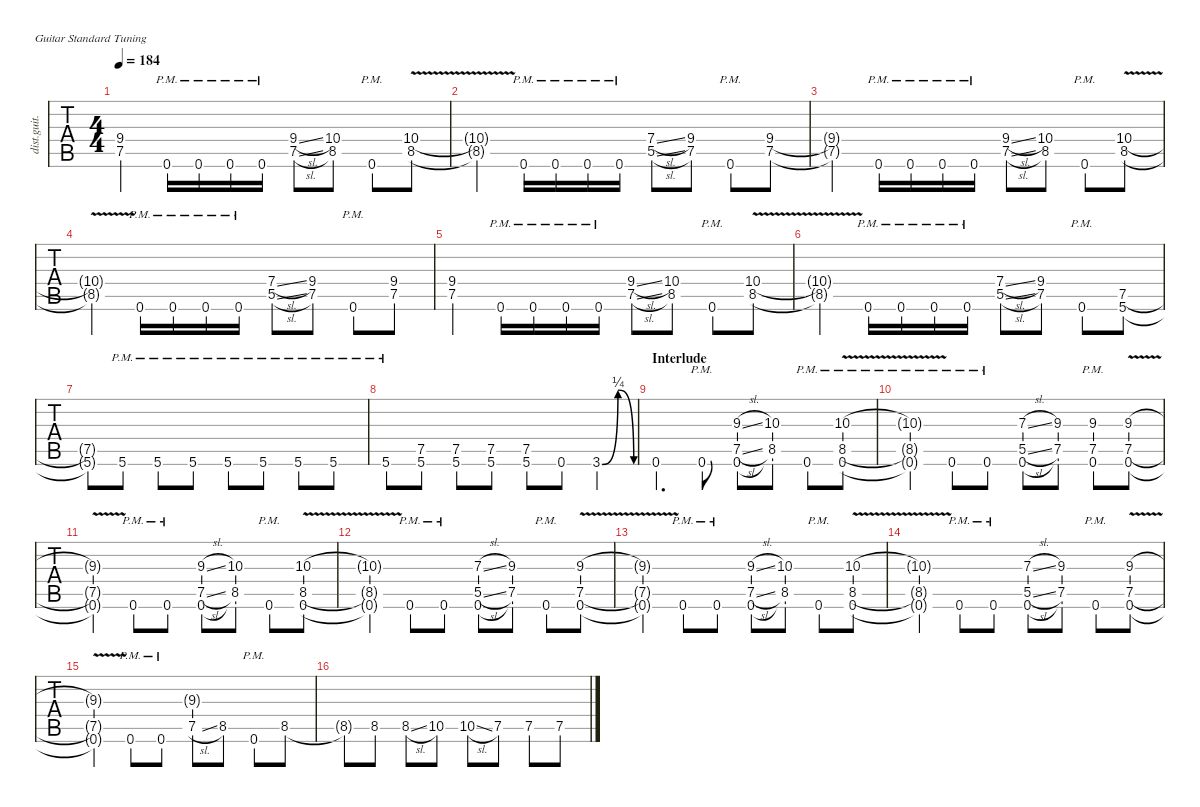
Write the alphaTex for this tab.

\defaultSystemsLayout 4
\hideDynamics
\bracketExtendMode nobrackets
\otherSystemsTrackNameOrientation horizontal
\track ("Rhythm Guitar (James)" "dist.guit.") {defaultSystemsLayout 4 multiBarRest instrument distortionguitar}
\staff {tabs}
\tuning (E4 B3 G3 D3 A2 E2)
\ts (4 4)
\beaming (8 2 2 2 2)
\tempo 184
\clef g2
\ks c
(7.5 9.4).4{dy mf} 0.6{pm}.16 0.6{pm}.16 0.6{pm}.16 0.6{pm}.16 (7.5{sl} 9.4{sl}).8 (8.5 10.4).8 0.6{pm}.8 (8.5{v} 10.4{v}).8 |
(10.4{v t} 8.5{v t}).4 0.6{pm}.16 0.6{pm}.16 0.6{pm}.16 0.6{pm}.16 (5.5{sl} 7.4{sl}).8 (7.5 9.4).8 0.6{pm}.8 (7.5 9.4).8 |
(7.5{t} 9.4{t}).4 0.6{pm}.16 0.6{pm}.16 0.6{pm}.16 0.6{pm}.16 (7.5{sl} 9.4{sl}).8 (8.5 10.4).8 0.6{pm}.8 (8.5{v} 10.4{v}).8 |
(10.4{v t} 8.5{v t}).4 0.6{pm}.16 0.6{pm}.16 0.6{pm}.16 0.6{pm}.16 (5.5{sl} 7.4{sl}).8 (7.5 9.4).8 0.6{pm}.8 (7.5 9.4).8 |
(7.5 9.4).4 0.6{pm}.16 0.6{pm}.16 0.6{pm}.16 0.6{pm}.16 (7.5{sl} 9.4{sl}).8 (8.5 10.4).8 0.6{pm}.8 (8.5{v} 10.4{v}).8 |
(10.4{v t} 8.5{v t}).4 0.6{pm}.16 0.6{pm}.16 0.6{pm}.16 0.6{pm}.16 (5.5{sl} 7.4{sl}).8 (7.5 9.4).8 0.6{pm}.8 (7.5 5.6).8 |
(5.6{t} 7.5{t}).8 5.6{pm}.8 5.6{pm}.8 5.6{pm}.8 5.6{pm}.8 5.6{pm}.8 5.6{pm}.8 5.6{pm}.8 |
5.6{pm}.8 (5.6 7.5).8 (5.6 7.5).8 (5.6 7.5).8 (5.6 7.5).8 0.6.8 3.6{be (bendrelease 0 0 16.8 1 34.8 1 51 0)}.4 |
\section ("" "Interlude")
0.6.4{d} 0.6{pm}.8 (7.5{sl} 0.6 9.3{sl}).8 (8.5 10.3 0.6{t}).8 0.6{pm}.8 (8.5{v} 0.6{pm} 10.3{v}).8 |
(8.5{v t} 0.6{pm t} 10.3{v t}).4 0.6{pm}.8 0.6{pm}.8 (5.5{sl} 0.6 7.3{sl}).8 (7.5 9.3 0.6{t}).8 (0.6{pm} 7.5 9.3).8 (7.5{v} 0.6 9.3{v}).8 |
(0.6{t} 7.5{v t} 9.3{v t}).4 0.6{pm}.8 0.6{pm}.8 (7.5{sl} 0.6 9.3{sl}).8 (8.5 0.6{t} 10.3).8 0.6{pm}.8 (8.5{v} 0.6 10.3{v}).8 |
(8.5{v t} 0.6{t} 10.3{v t}).4 0.6{pm}.8 0.6{pm}.8 (5.5{sl} 0.6 7.3{sl}).8 (7.5 9.3 0.6{t}).8 0.6{pm}.8 (7.5{v} 0.6 9.3{v}).8 |
(0.6{t} 7.5{v t} 9.3{v t}).4 0.6{pm}.8 0.6{pm}.8 (7.5{sl} 0.6 9.3{sl}).8 (8.5 0.6{t} 10.3).8 0.6{pm}.8 (8.5{v} 0.6 10.3{v}).8 |
(8.5{v t} 0.6{t} 10.3{v t}).4 0.6{pm}.8 0.6{pm}.8 (5.5{sl} 0.6 7.3{sl}).8 (7.5 9.3 0.6{t}).8 0.6{pm}.8 (7.5{v} 0.6 9.3{v}).8 |
(0.6{t} 7.5{v t} 9.3{v t}).4 0.6{pm}.8 0.6{pm}.8 (7.5{sl} 9.3{g}).8 8.5.8 0.6{pm}.8 8.5.8 |
8.5{t}.8 8.5.8 8.5{sl}.8 10.5.8 10.5{sl}.8 7.5.8 7.5.8 7.5.8
